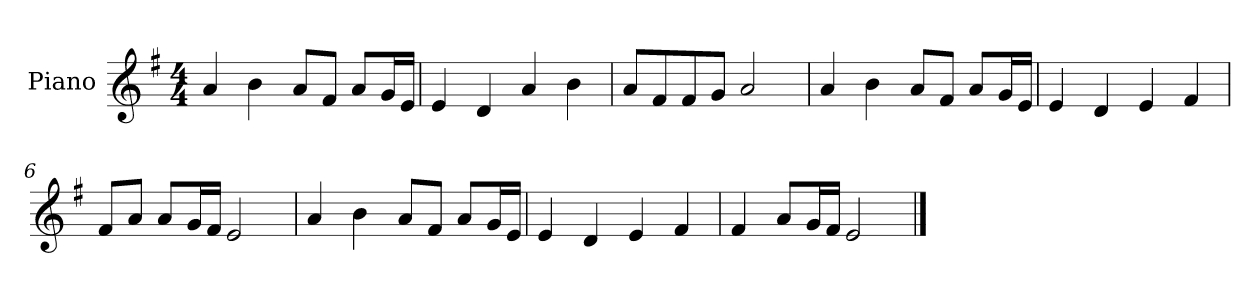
**kern
*part1
*staff1
*I"Piano
*I'P-no
*clefG2
*k[f#]
*M4/4
*MM90
=1
4a/
4b\
8a/L
8f#/J
8a/L
16g/L
16e/JJ
=2
4e/
4d/
4a/
4b\
=3
8a/L
8f#/
8f#/
8g/J
2a/
=4
4a/
4b\
8a/L
8f#/J
8a/L
16g/L
16e/JJ
=5
4e/
4d/
4e/
4f#/
=6
8f#/L
8a/J
8a/L
16g/L
16f#/JJ
2e/
!!LO:LB:g=z
=7
4a/
4b\
8a/L
8f#/J
8a/L
16g/L
16e/JJ
=8
4e/
4d/
4e/
4f#/
=9
4f#/
8a/L
16g/L
16f#/JJ
2e/
==
*-
